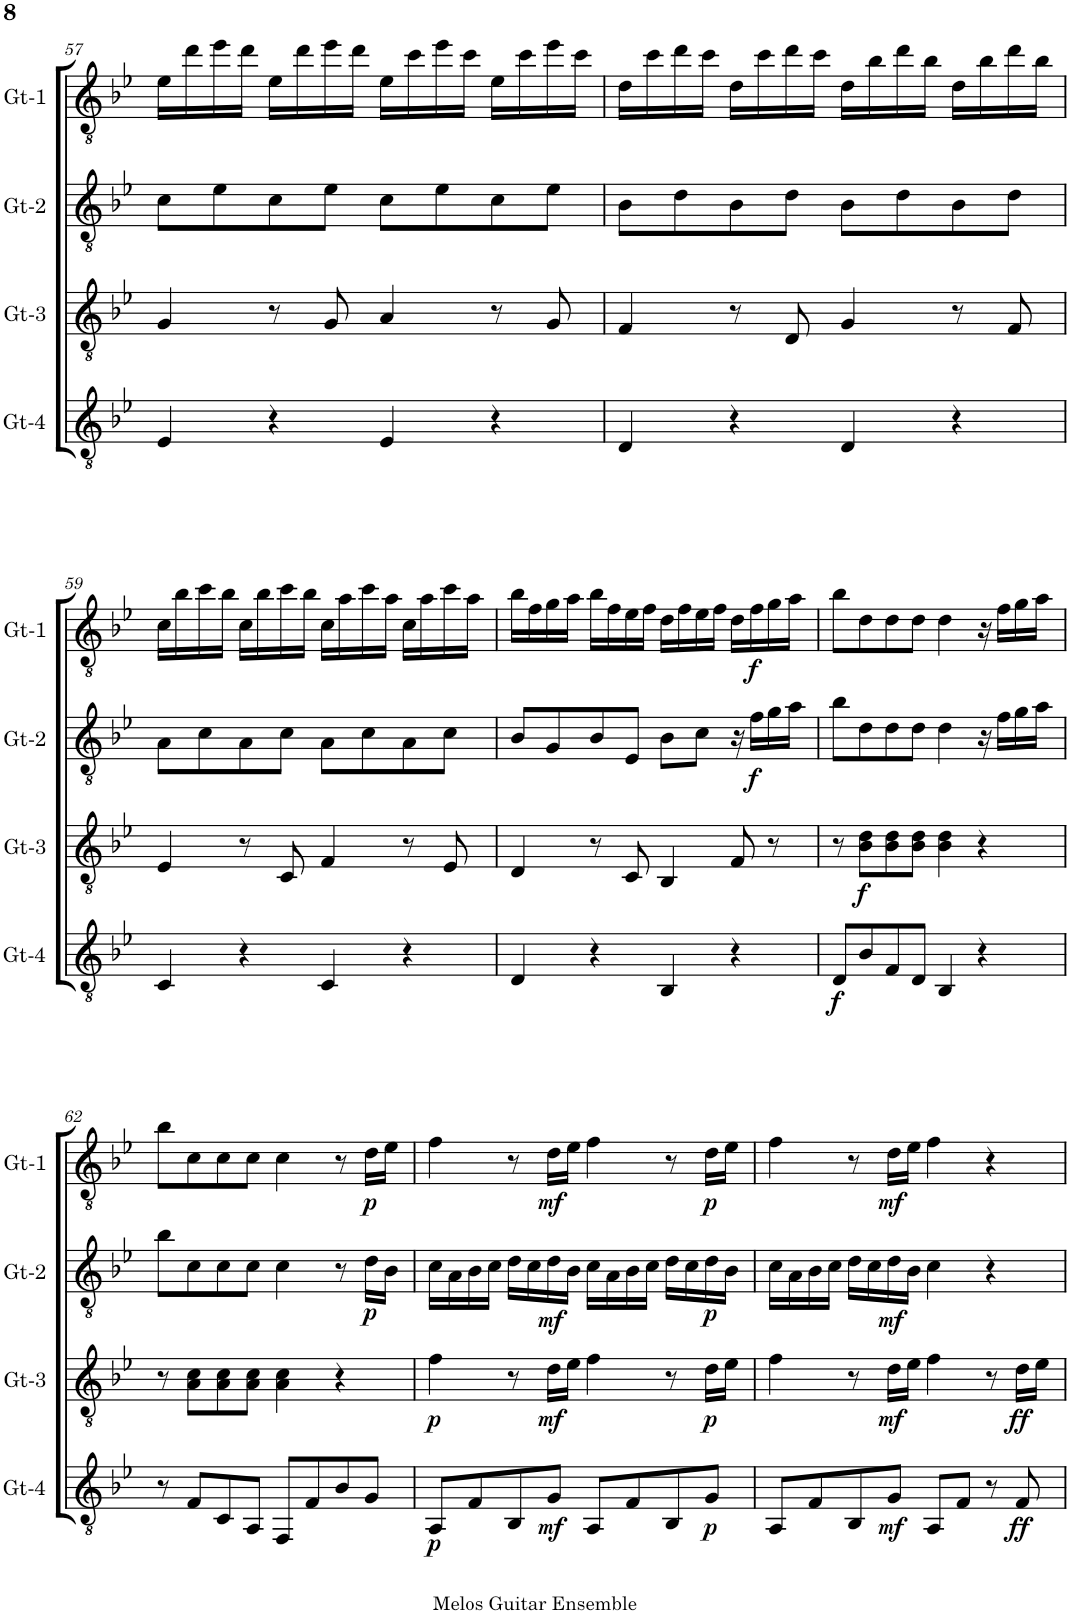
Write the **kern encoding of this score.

**kern	**dynam	**kern	**dynam	**kern	**dynam	**kern	**dynam
*part4	*part4	*part3	*part3	*part2	*part2	*part1	*part1
*staff4	*staff4	*staff3	*staff3	*staff2	*staff2	*staff1	*staff1
*I"Gt-4	*	*I"Gt-3	*	*I"Gt-2	*	*I"Gt-1	*
*I'Gt-4	*	*I'Gt-3	*	*I'Gt-2	*	*I'Gt-1	*
!!LO:PB:g=z
*clefGv2	*	*clefGv2	*	*clefGv2	*	*clefGv2	*
*k[b-e-]	*	*k[b-e-]	*	*k[b-e-]	*	*k[b-e-]	*
*M4/4	*	*M4/4	*	*M4/4	*	*M4/4	*
=57	=57	=57	=57	=57	=57	=57	=57
4E-/	.	4G/	.	8c\L	.	16e-\LL	.
.	.	.	.	.	.	16dd\	.
.	.	.	.	8e-\	.	16ee-\	.
.	.	.	.	.	.	16dd\JJ	.
4r	.	8r	.	8c\	.	16e-\LL	.
.	.	.	.	.	.	16dd\	.
.	.	8G/	.	8e-\J	.	16ee-\	.
.	.	.	.	.	.	16dd\JJ	.
4E-/	.	4A/	.	8c\L	.	16e-\LL	.
.	.	.	.	.	.	16cc\	.
.	.	.	.	8e-\	.	16ee-\	.
.	.	.	.	.	.	16cc\JJ	.
4r	.	8r	.	8c\	.	16e-\LL	.
.	.	.	.	.	.	16cc\	.
.	.	8G/	.	8e-\J	.	16ee-\	.
.	.	.	.	.	.	16cc\JJ	.
=58	=58	=58	=58	=58	=58	=58	=58
4D/	.	4F/	.	8B-\L	.	16d\LL	.
.	.	.	.	.	.	16cc\	.
.	.	.	.	8d\	.	16dd\	.
.	.	.	.	.	.	16cc\JJ	.
4r	.	8r	.	8B-\	.	16d\LL	.
.	.	.	.	.	.	16cc\	.
.	.	8D/	.	8d\J	.	16dd\	.
.	.	.	.	.	.	16cc\JJ	.
4D/	.	4G/	.	8B-\L	.	16d\LL	.
.	.	.	.	.	.	16b-\	.
.	.	.	.	8d\	.	16dd\	.
.	.	.	.	.	.	16b-\JJ	.
4r	.	8r	.	8B-\	.	16d\LL	.
.	.	.	.	.	.	16b-\	.
.	.	8F/	.	8d\J	.	16dd\	.
.	.	.	.	.	.	16b-\JJ	.
!!LO:LB:g=z
=59	=59	=59	=59	=59	=59	=59	=59
4C/	.	4E-/	.	8A\L	.	16c\LL	.
.	.	.	.	.	.	16b-\	.
.	.	.	.	8c\	.	16cc\	.
.	.	.	.	.	.	16b-\JJ	.
4r	.	8r	.	8A\	.	16c\LL	.
.	.	.	.	.	.	16b-\	.
.	.	8C/	.	8c\J	.	16cc\	.
.	.	.	.	.	.	16b-\JJ	.
4C/	.	4F/	.	8A\L	.	16c\LL	.
.	.	.	.	.	.	16a\	.
.	.	.	.	8c\	.	16cc\	.
.	.	.	.	.	.	16a\JJ	.
4r	.	8r	.	8A\	.	16c\LL	.
.	.	.	.	.	.	16a\	.
.	.	8E-/	.	8c\J	.	16cc\	.
.	.	.	.	.	.	16a\JJ	.
=60	=60	=60	=60	=60	=60	=60	=60
4D/	.	4D/	.	8B-/L	.	16b-\LL	.
.	.	.	.	.	.	16f\	.
.	.	.	.	8G/	.	16g\	.
.	.	.	.	.	.	16a\JJ	.
4r	.	8r	.	8B-/	.	16b-\LL	.
.	.	.	.	.	.	16f\	.
.	.	8C/	.	8E-/J	.	16e-\	.
.	.	.	.	.	.	16f\JJ	.
4BB-/	.	4BB-/	.	8B-\L	.	16d\LL	.
.	.	.	.	.	.	16f\	.
.	.	.	.	8c\J	.	16e-\	.
.	.	.	.	.	.	16f\JJ	.
4r	.	8F/	.	16r	.	16d\LL	.
!	!	!	!	!	!LO:DY:b	!	!LO:DY:b
.	.	.	.	16f\LL	f	16f\	f
.	.	8r	.	16g\	.	16g\	.
.	.	.	.	16a\JJ	.	16a\JJ	.
=61	=61	=61	=61	=61	=61	=61	=61
!	!LO:DY:b	!	!	!	!	!	!
8D/L	f	8r	.	8b-\L	.	8b-\L	.
!	!	!	!LO:DY:b	!	!	!	!
8B-/	.	8B-\ 8d\L	f	8d\	.	8d\	.
8F/	.	8B-\ 8d\	.	8d\	.	8d\	.
8D/J	.	8B-\ 8d\J	.	8d\J	.	8d\J	.
4BB-/	.	4B-\ 4d\	.	4d\	.	4d\	.
4r	.	4r	.	16r	.	16r	.
.	.	.	.	16f\LL	.	16f\LL	.
.	.	.	.	16g\	.	16g\	.
.	.	.	.	16a\JJ	.	16a\JJ	.
!!LO:LB:g=z
=62	=62	=62	=62	=62	=62	=62	=62
8r	.	8r	.	8b-\L	.	8b-\L	.
8F/L	.	8A\ 8c\L	.	8c\	.	8c\	.
8C/	.	8A\ 8c\	.	8c\	.	8c\	.
8AA/J	.	8A\ 8c\J	.	8c\J	.	8c\J	.
8FF/L	.	4A\ 4c\	.	4c\	.	4c\	.
8F/	.	.	.	.	.	.	.
8B-/	.	4r	.	8r	.	8r	.
!	!	!	!	!	!LO:DY:b	!	!LO:DY:b
8G/J	.	.	.	16d\LL	p	16d\LL	p
.	.	.	.	16B-\JJ	.	16e-\JJ	.
=63	=63	=63	=63	=63	=63	=63	=63
!	!LO:DY:b	!	!LO:DY:b	!	!	!	!
8AA/L	p	4f\	p	16c\LL	.	4f\	.
.	.	.	.	16A\	.	.	.
8F/	.	.	.	16B-\	.	.	.
.	.	.	.	16c\JJ	.	.	.
8BB-/	.	8r	.	16d\LL	.	8r	.
.	.	.	.	16c\	.	.	.
!	!LO:DY:b	!	!LO:DY:b	!	!LO:DY:b	!	!LO:DY:b
8G/J	mf	16d\LL	mf	16d\	mf	16d\LL	mf
.	.	16e-\JJ	.	16B-\JJ	.	16e-\JJ	.
8AA/L	.	4f\	.	16c\LL	.	4f\	.
.	.	.	.	16A\	.	.	.
8F/	.	.	.	16B-\	.	.	.
.	.	.	.	16c\JJ	.	.	.
8BB-/	.	8r	.	16d\LL	.	8r	.
.	.	.	.	16c\	.	.	.
!	!LO:DY:b	!	!LO:DY:b	!	!LO:DY:b	!	!LO:DY:b
8G/J	p	16d\LL	p	16d\	p	16d\LL	p
.	.	16e-\JJ	.	16B-\JJ	.	16e-\JJ	.
=64	=64	=64	=64	=64	=64	=64	=64
8AA/L	.	4f\	.	16c\LL	.	4f\	.
.	.	.	.	16A\	.	.	.
8F/	.	.	.	16B-\	.	.	.
.	.	.	.	16c\JJ	.	.	.
8BB-/	.	8r	.	16d\LL	.	8r	.
.	.	.	.	16c\	.	.	.
!	!LO:DY:b	!	!LO:DY:b	!	!LO:DY:b	!	!LO:DY:b
8G/J	mf	16d\LL	mf	16d\	mf	16d\LL	mf
.	.	16e-\JJ	.	16B-\JJ	.	16e-\JJ	.
8AA/L	.	4f\	.	4c\	.	4f\	.
8F/J	.	.	.	.	.	.	.
8r	.	8r	.	4r	.	4r	.
!	!LO:DY:b	!	!LO:DY:b	!	!	!	!
8F/	ff	16d\LL	ff	.	.	.	.
.	.	16e-\JJ	.	.	.	.	.
=	=	=	=	=	=	=	=
*-	*-	*-	*-	*-	*-	*-	*-
